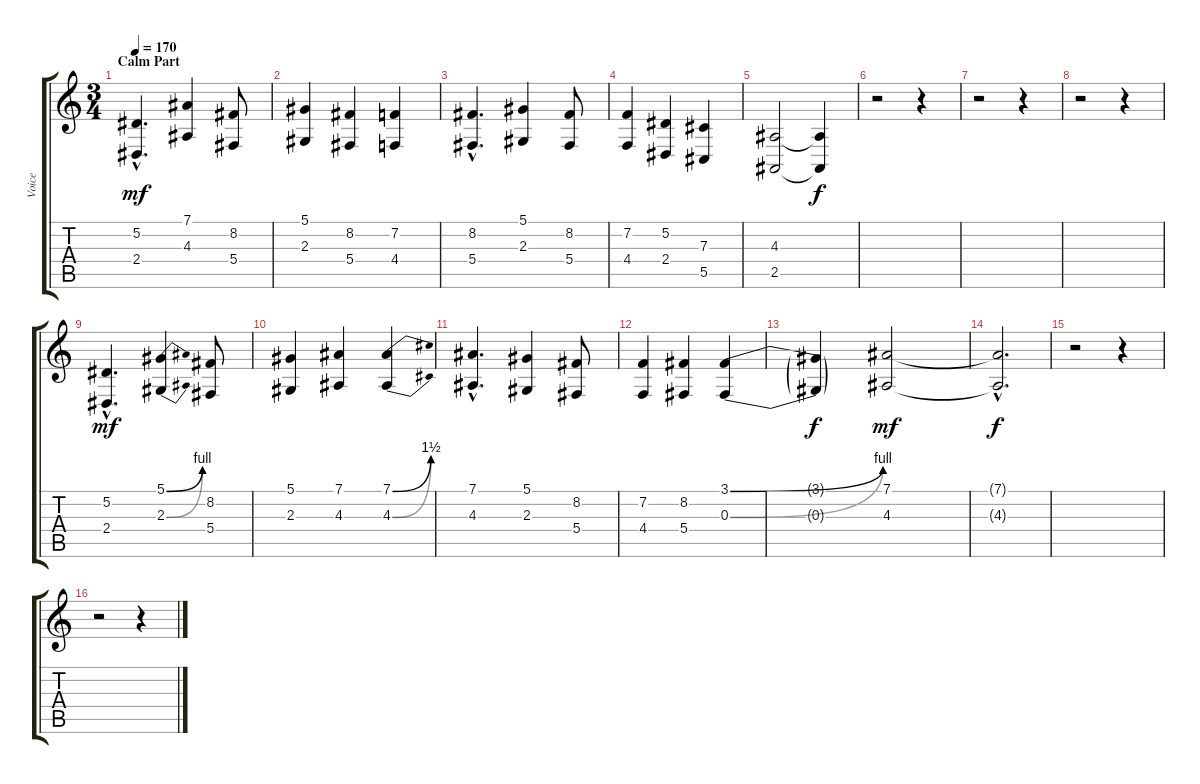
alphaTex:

\track ("Voice" "Voice") {instrument lead2sawtooth}
\staff {score tabs}
\tuning (Eb4 Bb3 Gb3 Db3 Ab2 Eb2) {hide}
\ts (3 4)
\section ("" "Calm Part")
\tempo 170
\clef g2
\ks c
(5.2{hac} 2.4{hac}).4{d dy mf} (7.1 4.3).4 (8.2 5.4).8 |
(5.1 2.3).4 (8.2 5.4).4 (7.2 4.4).4 |
(8.2{hac} 5.4{hac}).4{d} (5.1 2.3).4 (8.2 5.4).8 |
(7.2 4.4).4 (5.2 2.4).4 (7.3 5.5).4 |
(4.3 2.5).2 (4.3{t} 2.5{t}).4{dy f} |
r.2 r.4 |
r.2 r.4 |
r.2 r.4 |
(5.2{hac} 2.4{hac}).4{d dy mf} (5.1{be (bend 0 0 60 4)} 2.3{be (bend 0 0 60 4)}).4 (8.2 5.4).8 |
(5.1 2.3).4 (7.1 4.3).4 (7.1{be (bend 0 0 60 6)} 4.3{be (bend 0 0 60 6)}).4 |
(7.1{hac} 4.3{hac}).4{d} (5.1 2.3).4 (8.2 5.4).8 |
(7.2 4.4).4 (8.2 5.4).4 (3.1{be (bend 0 0 60 4)} 0.3{be (bend 0 0 60 4)}).4 |
(3.1{t} 0.3{t}).4{dy f} (7.1 4.3).2{dy mf} |
(7.1{hac t} 4.3{hac t}).2{d dy f} |
r.2 r.4 |
r.2 r.4
